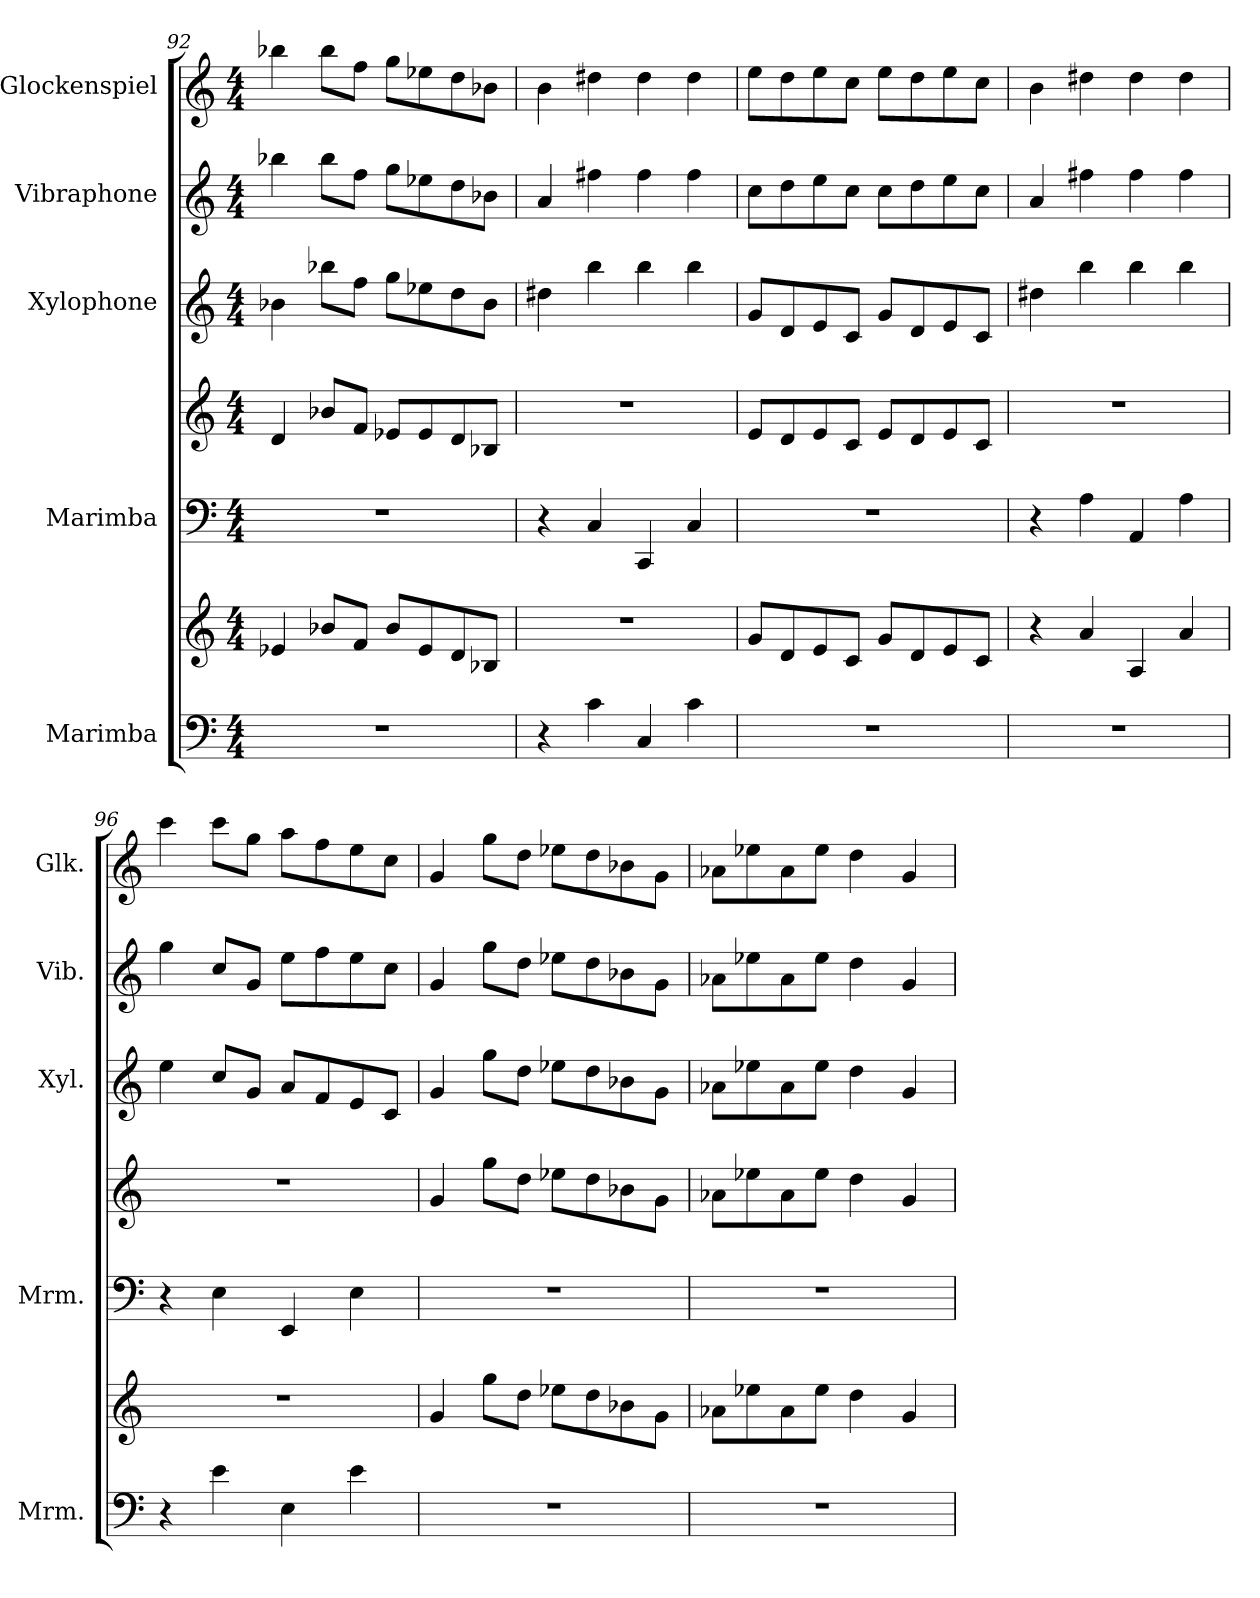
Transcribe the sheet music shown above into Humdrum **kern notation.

**kern	**kern	**kern	**kern	**kern	**kern	**kern
*part5	*part5	*part4	*part4	*part3	*part2	*part1
*staff7	*staff6	*staff5	*staff4	*staff3	*staff2	*staff1
*I"Marimba	*	*I"Marimba	*	*I"Xylophone	*I"Vibraphone	*I"Glockenspiel
*I'Mrm.	*	*I'Mrm.	*	*I'Xyl.	*I'Vib.	*I'Glk.
*clefF4	*clefG2	*clefF4	*clefG2	*clefG2	*clefG2	*clefG2
*	*	*	*	*ITrd-7c-12	*	*ITrd-14c-24
*k[]	*k[]	*k[]	*k[]	*k[]	*k[]	*k[]
*M4/4	*M4/4	*M4/4	*M4/4	*M4/4	*M4/4	*M4/4
=92	=92	=92	=92	=92	=92	=92
1r	4e-X/	1r	4d/	4bb-X\	4bb-X\	4bbbb-X\
.	8b-X/L	.	8b-X/L	8bbb-X\L	8bb-\L	8bbbb-\L
.	8f/J	.	8f/J	8fff\J	8ff\J	8ffff\J
.	8b-/L	.	8e-X/L	8ggg\L	8gg\L	8gggg\L
.	8e-/	.	8e-/	8eee-X\	8ee-X\	8eeee-X\
.	8d/	.	8d/	8ddd\	8dd\	8dddd\
.	8B-X/J	.	8B-X/J	8bb-\J	8b-X\J	8bbb-X\J
=93	=93	=93	=93	=93	=93	=93
4r	1r	4r	1r	4ddd#X\	4a/	4bbb\
4c\	.	4C/	.	4bbb\	4ff#X\	4dddd#X\
4C/	.	4CC/	.	4bbb\	4ff#\	4dddd#\
4c\	.	4C/	.	4bbb\	4ff#\	4dddd#\
!!LO:PB:g=z
=94	=94	=94	=94	=94	=94	=94
1r	8g/L	1r	8e/L	8gg/L	8cc\L	8eeee\L
.	8d/	.	8d/	8dd/	8dd\	8dddd\
.	8e/	.	8e/	8ee/	8ee\	8eeee\
.	8c/J	.	8c/J	8cc/J	8cc\J	8cccc\J
.	8g/L	.	8e/L	8gg/L	8cc\L	8eeee\L
.	8d/	.	8d/	8dd/	8dd\	8dddd\
.	8e/	.	8e/	8ee/	8ee\	8eeee\
.	8c/J	.	8c/J	8cc/J	8cc\J	8cccc\J
=95	=95	=95	=95	=95	=95	=95
1r	4r	4r	1r	4ddd#X\	4a/	4bbb\
.	4a/	4A\	.	4bbb\	4ff#X\	4dddd#X\
.	4A/	4AA/	.	4bbb\	4ff#\	4dddd#\
.	4a/	4A\	.	4bbb\	4ff#\	4dddd#\
=96	=96	=96	=96	=96	=96	=96
4r	1r	4r	1r	4eee\	4gg\	4ccccc\
4e\	.	4E\	.	8ccc/L	8cc/L	8ccccc\L
.	.	.	.	8gg/J	8g/J	8gggg\J
4E\	.	4EE/	.	8aa/L	8ee\L	8aaaa\L
.	.	.	.	8ff/	8ff\	8ffff\
4e\	.	4E\	.	8ee/	8ee\	8eeee\
.	.	.	.	8cc/J	8cc\J	8cccc\J
=97	=97	=97	=97	=97	=97	=97
1r	4g/	1r	4g/	4gg/	4g/	4ggg/
.	8gg\L	.	8gg\L	8ggg\L	8gg\L	8gggg\L
.	8dd\J	.	8dd\J	8ddd\J	8dd\J	8dddd\J
.	8ee-X\L	.	8ee-X\L	8eee-X\L	8ee-X\L	8eeee-X\L
.	8dd\	.	8dd\	8ddd\	8dd\	8dddd\
.	8b-X\	.	8b-X\	8bb-X\	8b-X\	8bbb-X\
.	8g\J	.	8g\J	8gg\J	8g\J	8ggg\J
=98	=98	=98	=98	=98	=98	=98
1r	8a-X\L	1r	8a-X\L	8aa-X\L	8a-X\L	8aaa-X\L
.	8ee-X\	.	8ee-X\	8eee-X\	8ee-X\	8eeee-X\
.	8a-\	.	8a-\	8aa-\	8a-\	8aaa-\
.	8ee-\J	.	8ee-\J	8eee-\J	8ee-\J	8eeee-\J
.	4dd\	.	4dd\	4ddd\	4dd\	4dddd\
.	4g/	.	4g/	4gg/	4g/	4ggg/
=	=	=	=	=	=	=
*-	*-	*-	*-	*-	*-	*-
